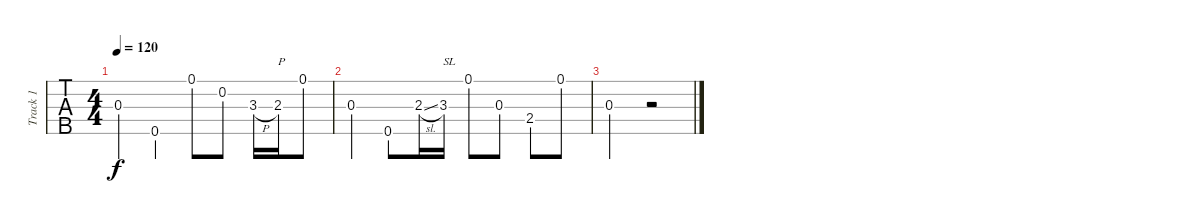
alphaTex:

\track ("Track 1" "Track 1") {instrument banjo}
\staff {tabs}
\tuning (D4 B3 G3 D3 G4) {hide}
\displaytranspose 12
\ts (4 4)
\tempo 120
\clef g2
\ks c
0.3.4{dy f} 0.5.4 0.1.8 0.2.8 3.3{h}.16 2.3.16{txt "P"} 0.1.8 |
0.3.4 0.5.8 2.3{sl}.16 3.3.16{txt "SL"} 0.1.8 0.3.8 2.4.8 0.1.8 |
0.3.2 r.2
